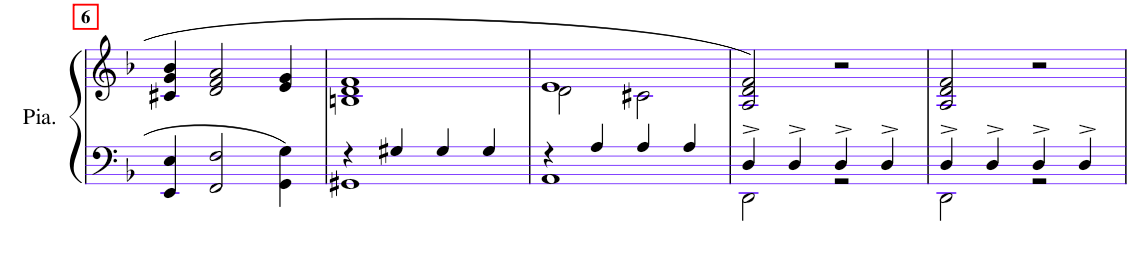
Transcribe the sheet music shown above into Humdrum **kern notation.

**kern	**kern
*part1	*part1
*staff2	*staff1
*I"Piano	*
*I'Pia.	*
!!LO:PB:g=z
*clefF4	*clefG2
*k[b-]	*k[b-]
*M4/4	*M4/4
=6	=6
4EE/ 4E/	4c#X/ 4g/ 4b-/
2FF/ 2F/	2d/ 2f/ 2a/
4GG\ 4G\	4e/ 4g/
=7	=7
*^	*
4r	1GG#X	1Bn 1d 1f
4G#X/	.	.
4G#/	.	.
4G#/	.	.
=8	=8	=8
*	*	*^
4r	1AA	1e	2d\
4A/	.	.	.
4A/	.	.	2c#X\
4A/	.	.	.
*	*	*v	*v
=9	=9	=9
4D^/	2DD\	2A/ 2d/ 2f/
4D^/	.	.
4D^/	2r	2r
4D^/	.	.
=10	=10	=10
4D^/	2DD\	2A/ 2d/ 2f/
4D^/	.	.
4D^/	2r	2r
4D^/	.	.
*v	*v	*
=	=
*-	*-
